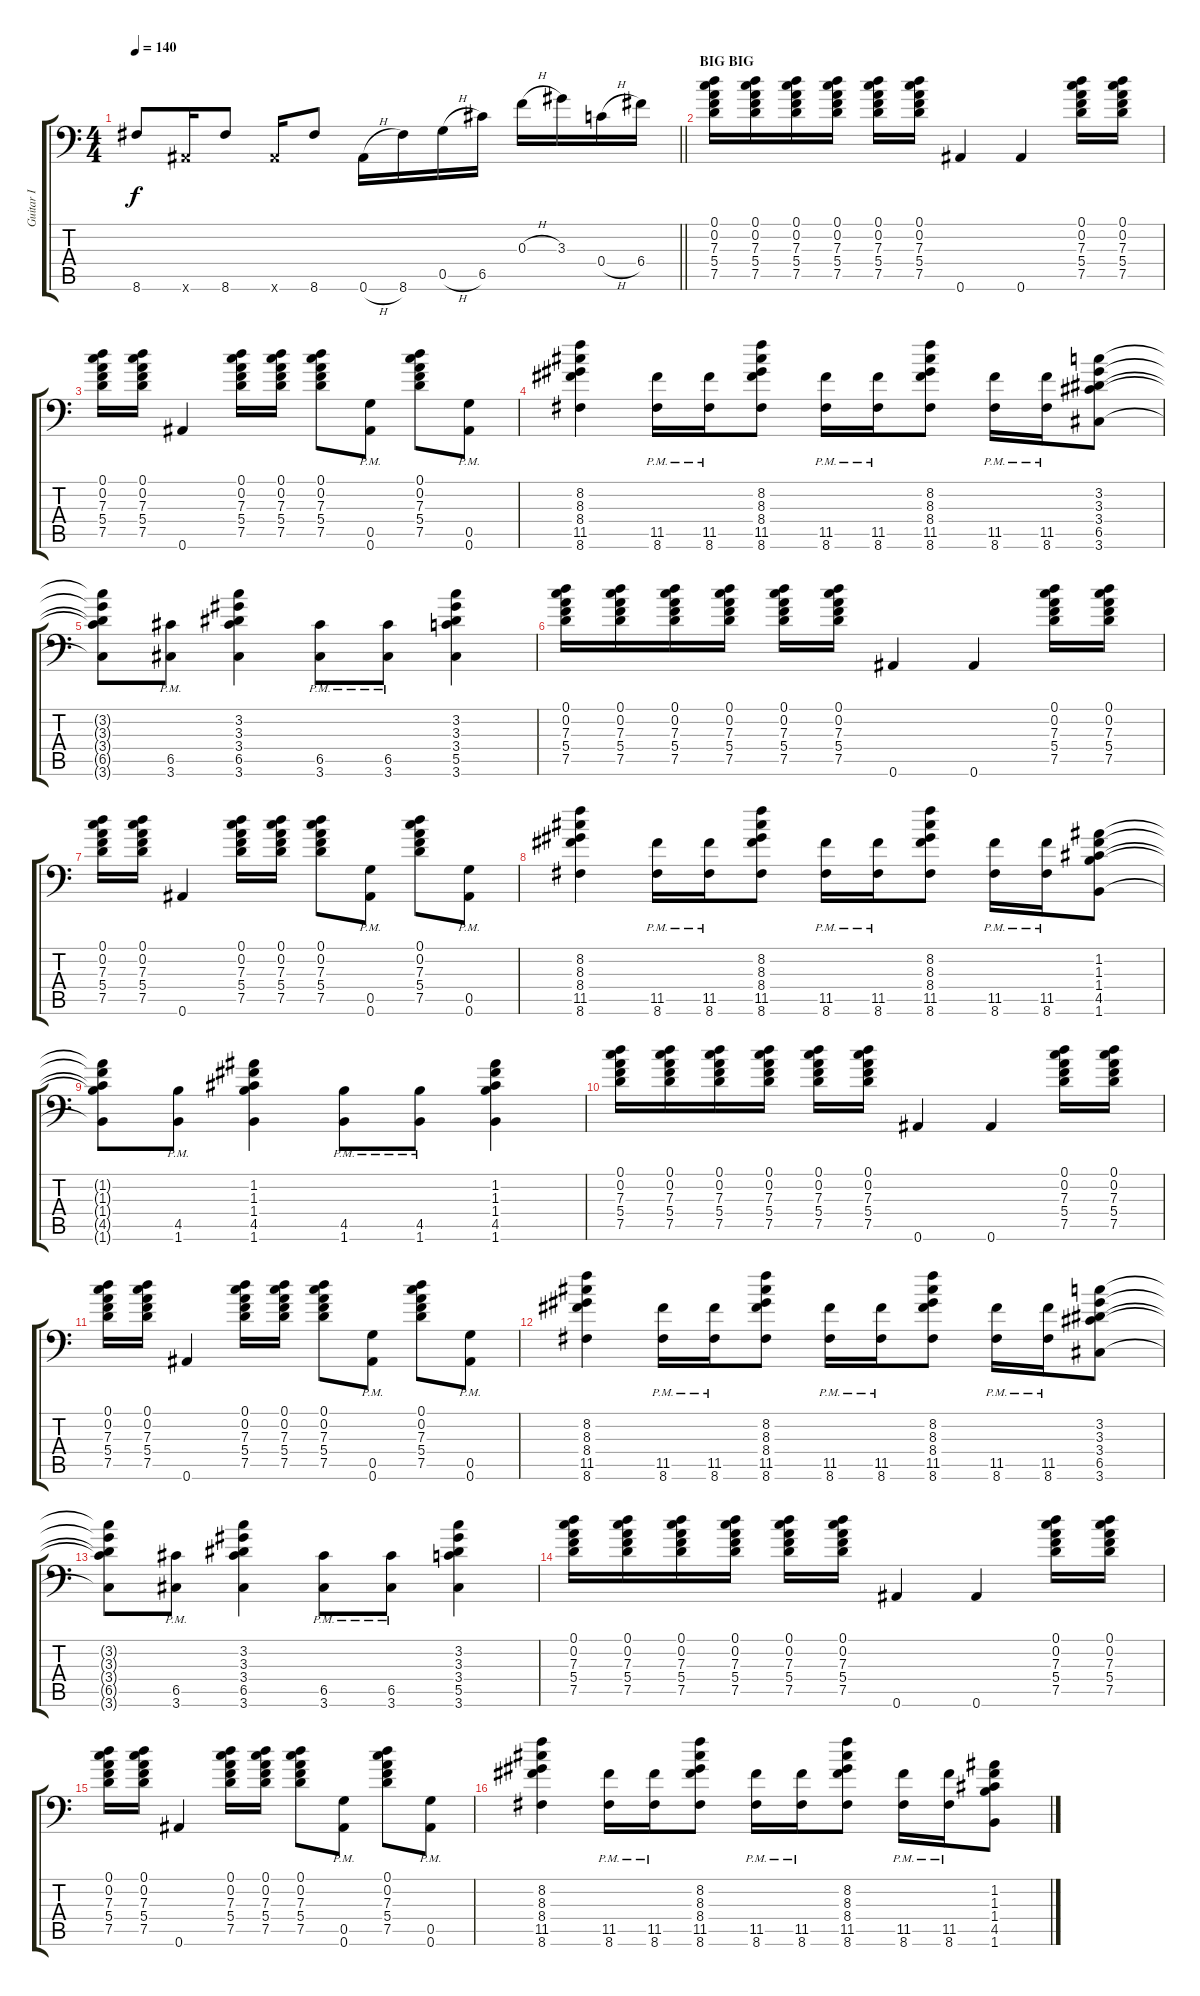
\track ("Guitar I" "Guitar I") {instrument distortionguitar}
\staff {score tabs}
\tuning (D4 A3 F3 C3 G2 Bb1) {hide}
\ts (4 4)
\tempo 140
\clef f4
\barLineRight lightlight
\ks c
8.6.8{dy f} 0.6{x}.16 8.6.8 0.6{x}.16 8.6.8 0.6{h}.16 8.6.16 0.5{h}.16 6.5.16 0.3{h}.16 3.3.16 0.4{h}.16 6.4.16 |
\section ("" "BIG BIG ")
(0.1 0.2 7.3 5.4 7.5).16 (0.1 0.2 7.3 5.4 7.5).16 (0.1 0.2 7.3 5.4 7.5).16 (0.1 0.2 7.3 5.4 7.5).16 (0.1 0.2 7.3 5.4 7.5).16 (0.1 0.2 7.3 5.4 7.5).16 0.6.4 0.6.4 (0.1 0.2 7.3 5.4 7.5).16 (0.1 0.2 7.3 5.4 7.5).16 |
(0.1 0.2 7.3 5.4 7.5).16 (0.1 0.2 7.3 5.4 7.5).16 0.6.4 (0.1 0.2 7.3 5.4 7.5).16 (0.1 0.2 7.3 5.4 7.5).16 (0.1 0.2 7.3 5.4 7.5).8 (0.5{pm} 0.6{pm}).8 (0.1 0.2 7.3 5.4 7.5).8 (0.5{pm} 0.6{pm}).8 |
(8.2 8.3 8.4 11.5 8.6).4 (11.5{pm} 8.6{pm}).16 (11.5{pm} 8.6{pm}).16 (8.2 8.3 8.4 11.5 8.6).8 (11.5{pm} 8.6{pm}).16 (11.5{pm} 8.6{pm}).16 (8.2 8.3 8.4 11.5 8.6).8 (11.5{pm} 8.6{pm}).16 (11.5{pm} 8.6{pm}).16 (3.2 3.3 3.4 6.5 3.6).8 |
(3.2{t} 3.3{t} 3.4{t} 6.5{t} 3.6{t}).8 (6.5{pm} 3.6{pm}).8 (3.2 3.3 3.4 6.5 3.6).4 (6.5{pm} 3.6{pm}).8 (6.5{pm} 3.6{pm}).8 (3.2 3.3 3.4 5.5 3.6).4 |
(0.1 0.2 7.3 5.4 7.5).16 (0.1 0.2 7.3 5.4 7.5).16 (0.1 0.2 7.3 5.4 7.5).16 (0.1 0.2 7.3 5.4 7.5).16 (0.1 0.2 7.3 5.4 7.5).16 (0.1 0.2 7.3 5.4 7.5).16 0.6.4 0.6.4 (0.1 0.2 7.3 5.4 7.5).16 (0.1 0.2 7.3 5.4 7.5).16 |
(0.1 0.2 7.3 5.4 7.5).16 (0.1 0.2 7.3 5.4 7.5).16 0.6.4 (0.1 0.2 7.3 5.4 7.5).16 (0.1 0.2 7.3 5.4 7.5).16 (0.1 0.2 7.3 5.4 7.5).8 (0.5{pm} 0.6{pm}).8 (0.1 0.2 7.3 5.4 7.5).8 (0.5{pm} 0.6{pm}).8 |
(8.2 8.3 8.4 11.5 8.6).4 (11.5{pm} 8.6{pm}).16 (11.5{pm} 8.6{pm}).16 (8.2 8.3 8.4 11.5 8.6).8 (11.5{pm} 8.6{pm}).16 (11.5{pm} 8.6{pm}).16 (8.2 8.3 8.4 11.5 8.6).8 (11.5{pm} 8.6{pm}).16 (11.5{pm} 8.6{pm}).16 (1.2 1.3 1.4 4.5 1.6).8 |
(1.2{t} 1.3{t} 1.4{t} 4.5{t} 1.6{t}).8 (4.5{pm} 1.6{pm}).8 (1.2 1.3 1.4 4.5 1.6).4 (4.5{pm} 1.6{pm}).8 (4.5{pm} 1.6{pm}).8 (1.2 1.3 1.4 4.5 1.6).4 |
(0.1 0.2 7.3 5.4 7.5).16 (0.1 0.2 7.3 5.4 7.5).16 (0.1 0.2 7.3 5.4 7.5).16 (0.1 0.2 7.3 5.4 7.5).16 (0.1 0.2 7.3 5.4 7.5).16 (0.1 0.2 7.3 5.4 7.5).16 0.6.4 0.6.4 (0.1 0.2 7.3 5.4 7.5).16 (0.1 0.2 7.3 5.4 7.5).16 |
(0.1 0.2 7.3 5.4 7.5).16 (0.1 0.2 7.3 5.4 7.5).16 0.6.4 (0.1 0.2 7.3 5.4 7.5).16 (0.1 0.2 7.3 5.4 7.5).16 (0.1 0.2 7.3 5.4 7.5).8 (0.5{pm} 0.6{pm}).8 (0.1 0.2 7.3 5.4 7.5).8 (0.5{pm} 0.6{pm}).8 |
(8.2 8.3 8.4 11.5 8.6).4 (11.5{pm} 8.6{pm}).16 (11.5{pm} 8.6{pm}).16 (8.2 8.3 8.4 11.5 8.6).8 (11.5{pm} 8.6{pm}).16 (11.5{pm} 8.6{pm}).16 (8.2 8.3 8.4 11.5 8.6).8 (11.5{pm} 8.6{pm}).16 (11.5{pm} 8.6{pm}).16 (3.2 3.3 3.4 6.5 3.6).8 |
(3.2{t} 3.3{t} 3.4{t} 6.5{t} 3.6{t}).8 (6.5{pm} 3.6{pm}).8 (3.2 3.3 3.4 6.5 3.6).4 (6.5{pm} 3.6{pm}).8 (6.5{pm} 3.6{pm}).8 (3.2 3.3 3.4 5.5 3.6).4 |
(0.1 0.2 7.3 5.4 7.5).16 (0.1 0.2 7.3 5.4 7.5).16 (0.1 0.2 7.3 5.4 7.5).16 (0.1 0.2 7.3 5.4 7.5).16 (0.1 0.2 7.3 5.4 7.5).16 (0.1 0.2 7.3 5.4 7.5).16 0.6.4 0.6.4 (0.1 0.2 7.3 5.4 7.5).16 (0.1 0.2 7.3 5.4 7.5).16 |
(0.1 0.2 7.3 5.4 7.5).16 (0.1 0.2 7.3 5.4 7.5).16 0.6.4 (0.1 0.2 7.3 5.4 7.5).16 (0.1 0.2 7.3 5.4 7.5).16 (0.1 0.2 7.3 5.4 7.5).8 (0.5{pm} 0.6{pm}).8 (0.1 0.2 7.3 5.4 7.5).8 (0.5{pm} 0.6{pm}).8 |
(8.2 8.3 8.4 11.5 8.6).4 (11.5{pm} 8.6{pm}).16 (11.5{pm} 8.6{pm}).16 (8.2 8.3 8.4 11.5 8.6).8 (11.5{pm} 8.6{pm}).16 (11.5{pm} 8.6{pm}).16 (8.2 8.3 8.4 11.5 8.6).8 (11.5{pm} 8.6{pm}).16 (11.5{pm} 8.6{pm}).16 (1.2 1.3 1.4 4.5 1.6).8
